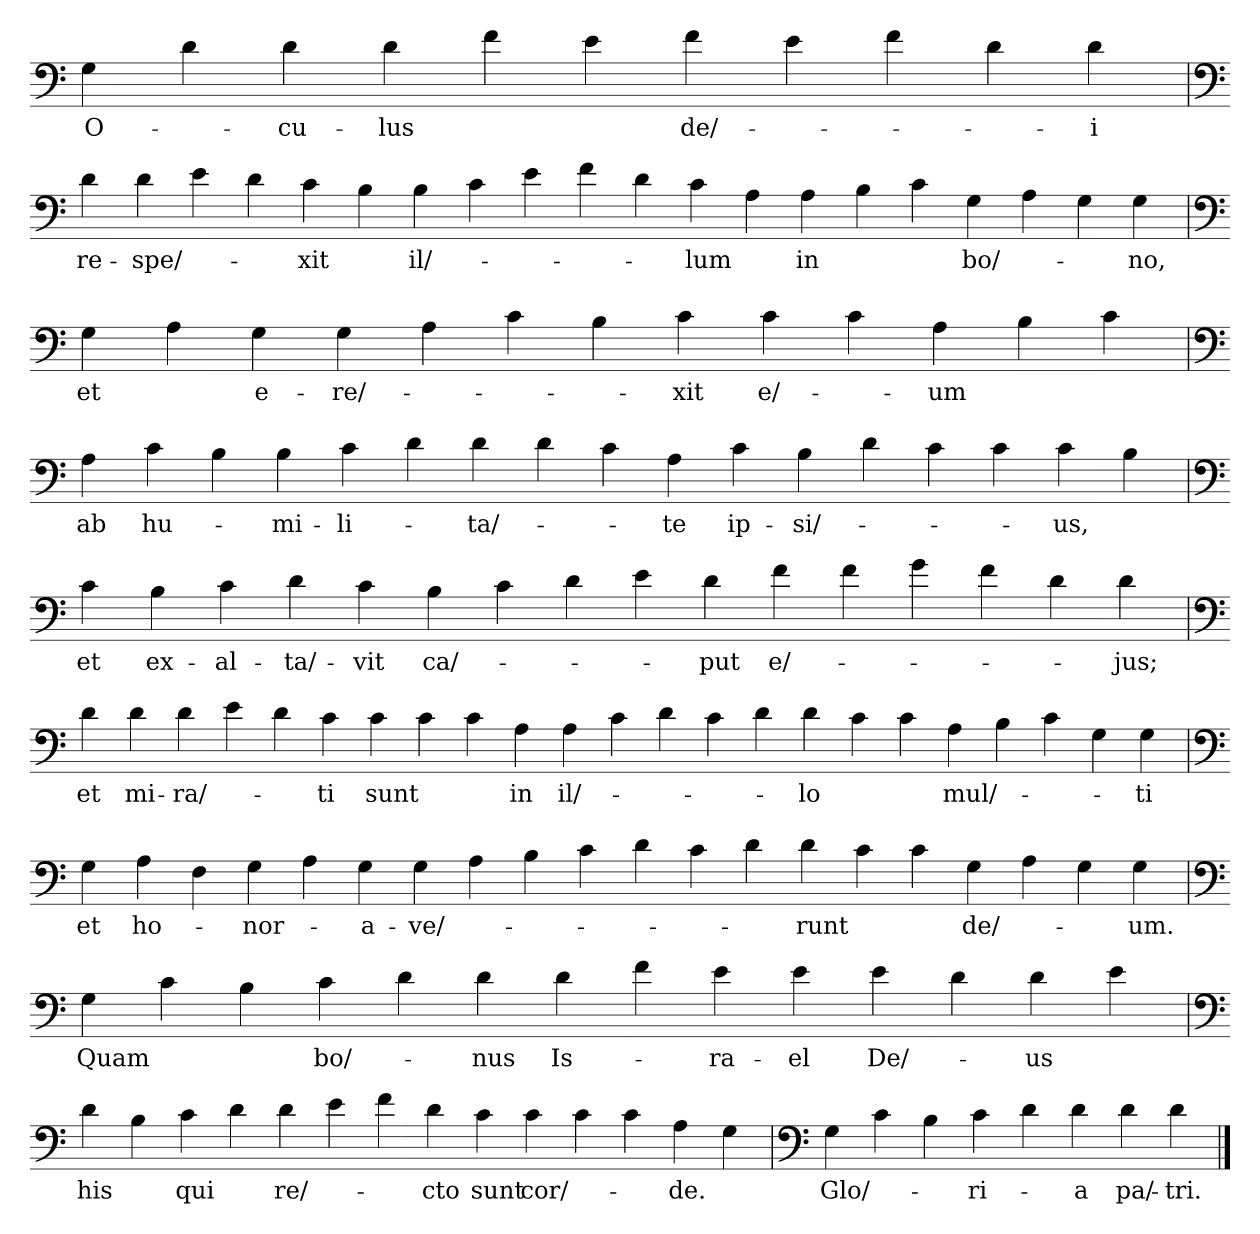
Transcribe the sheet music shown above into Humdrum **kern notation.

**kern	**text
*part1	*part1
*staff1	*staff1
*clefF4	*
=	=
4G	O-
4d	.
4d	-cu-
4d	-lus
4f	.
4e	.
4f	de/-
4e	.
4f	.
4d	.
4d	-i
=`	=`
*clefF4	*
4d	re-
4d	-spe/-
4e	.
4d	.
4c	-xit
4B	.
4B	il/-
4c	.
4e	.
4f	.
4d	.
4c	-lum
4A	.
4A	in
4B	.
4c	.
4G	bo/-
4A	.
4G	.
4G	-no,
='	='
*clefF4	*
4G	et
4A	.
4G	e-
4G	-re/-
4A	.
4c	.
4B	.
4c	-xit
4c	e/-
4c	.
4A	-um
4B	.
4c	.
=`	=`
*clefF4	*
4A	ab
4c	hu-
4B	.
4B	-mi-
4c	-li-
4d	.
4d	-ta/-
4d	.
4c	.
4A	-te
4c	ip-
4B	-si/-
4d	.
4c	.
4c	.
4c	-us,
4B	.
='	='
*clefF4	*
4c	et
4B	ex-
4c	-al-
4d	-ta/-
4c	-vit
4B	ca/-
4c	.
4d	.
4e	.
4d	-put
4f	e/-
4f	.
4g	.
4f	.
4d	.
4d	-jus;
='	='
*clefF4	*
4d	et
4d	mi-
4d	-ra/-
4e	.
4d	.
4c	-ti
4c	sunt
4c	.
4c	.
4A	in
4A	il/-
4c	.
4d	.
4c	.
4d	.
4d	-lo
4c	.
4c	.
4A	mul/-
4B	.
4c	.
4G	.
4G	-ti
='	='
*clefF4	*
4G	et
4A	ho-
4F	.
4G	-nor-
4A	.
4G	-a-
4G	-ve/-
4A	.
4B	.
4c	.
4d	.
4c	.
4d	.
4d	-runt
4c	.
4c	.
4G	de/-
4A	.
4G	.
4G	-um.
=	=
*clefF4	*
4G	Quam
4c	.
4B	.
4c	bo/-
4d	.
4d	-nus
4d	Is-
4f	.
4e	-ra-
4e	-el
4e	De/-
4d	.
4d	-us
4e	.
='	='
*clefF4	*
4d	his
4B	.
4c	qui
4d	.
4d	re/-
4e	.
4f	.
4d	-cto
4c	sunt
4c	cor/-
4c	.
4c	.
4A	-de.
4G	.
=	=
*clefF4	*
4G	Glo/-
4c	.
4B	.
4c	-ri-
4d	.
4d	-a
4d	pa/-
4d	-tri.
==	==
*-	*-
